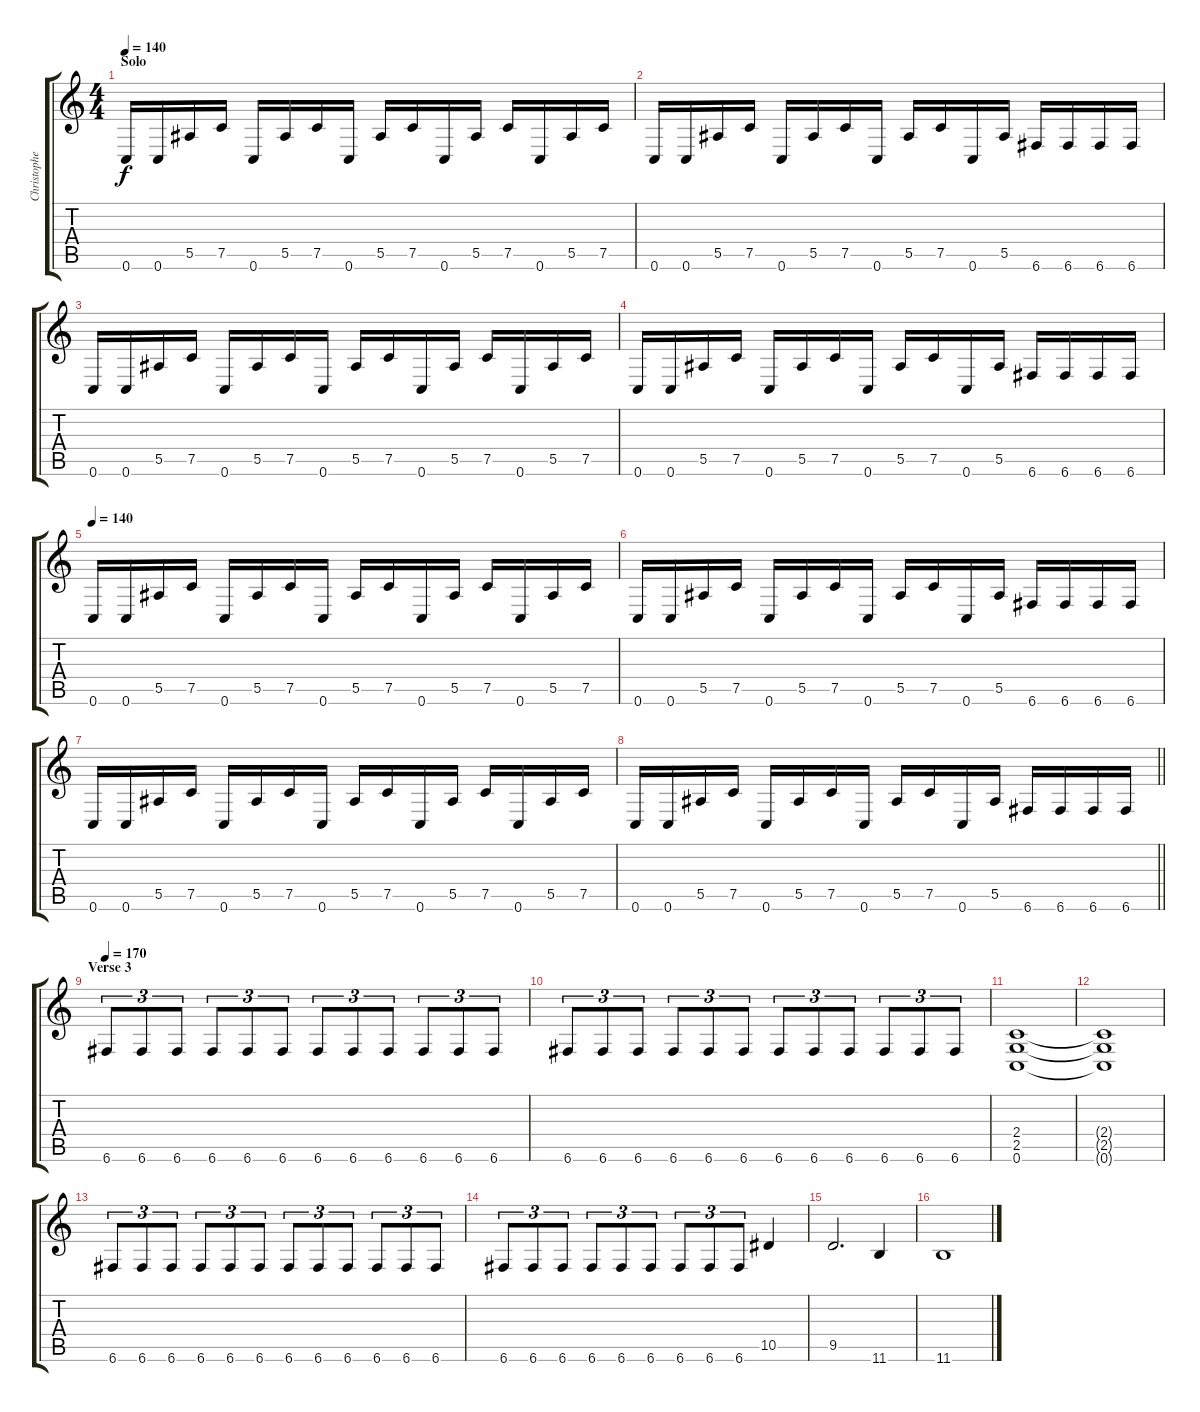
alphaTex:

\track ("Christopher Ammot" "Christophe") {instrument distortionguitar}
\staff {score tabs}
\tuning (C4 G3 Eb3 Bb2 F2 C2) {hide}
\ts (4 4)
\section ("" "Solo")
\tempo 140
\clef g2
\ks c
0.6.16{dy f} 0.6.16 5.5.16 7.5.16 0.6.16 5.5.16 7.5.16 0.6.16 5.5.16 7.5.16 0.6.16 5.5.16 7.5.16 0.6.16 5.5.16 7.5.16 |
0.6.16 0.6.16 5.5.16 7.5.16 0.6.16 5.5.16 7.5.16 0.6.16 5.5.16 7.5.16 0.6.16 5.5.16 6.6.16 6.6.16 6.6.16 6.6.16 |
0.6.16 0.6.16 5.5.16 7.5.16 0.6.16 5.5.16 7.5.16 0.6.16 5.5.16 7.5.16 0.6.16 5.5.16 7.5.16 0.6.16 5.5.16 7.5.16 |
0.6.16 0.6.16 5.5.16 7.5.16 0.6.16 5.5.16 7.5.16 0.6.16 5.5.16 7.5.16 0.6.16 5.5.16 6.6.16 6.6.16 6.6.16 6.6.16 |
\tempo 140
0.6.16 0.6.16 5.5.16 7.5.16 0.6.16 5.5.16 7.5.16 0.6.16 5.5.16 7.5.16 0.6.16 5.5.16 7.5.16 0.6.16 5.5.16 7.5.16 |
0.6.16 0.6.16 5.5.16 7.5.16 0.6.16 5.5.16 7.5.16 0.6.16 5.5.16 7.5.16 0.6.16 5.5.16 6.6.16 6.6.16 6.6.16 6.6.16 |
0.6.16 0.6.16 5.5.16 7.5.16 0.6.16 5.5.16 7.5.16 0.6.16 5.5.16 7.5.16 0.6.16 5.5.16 7.5.16 0.6.16 5.5.16 7.5.16 |
\barLineRight lightlight
0.6.16 0.6.16 5.5.16 7.5.16 0.6.16 5.5.16 7.5.16 0.6.16 5.5.16 7.5.16 0.6.16 5.5.16 6.6.16 6.6.16 6.6.16 6.6.16 |
\section ("" "Verse 3")
\tempo 170
6.6.8{tu (3 2)} 6.6.8{tu (3 2)} 6.6.8{tu (3 2)} 6.6.8{tu (3 2)} 6.6.8{tu (3 2)} 6.6.8{tu (3 2)} 6.6.8{tu (3 2)} 6.6.8{tu (3 2)} 6.6.8{tu (3 2)} 6.6.8{tu (3 2)} 6.6.8{tu (3 2)} 6.6.8{tu (3 2)} |
6.6.8{tu (3 2)} 6.6.8{tu (3 2)} 6.6.8{tu (3 2)} 6.6.8{tu (3 2)} 6.6.8{tu (3 2)} 6.6.8{tu (3 2)} 6.6.8{tu (3 2)} 6.6.8{tu (3 2)} 6.6.8{tu (3 2)} 6.6.8{tu (3 2)} 6.6.8{tu (3 2)} 6.6.8{tu (3 2)} |
(2.4 2.5 0.6).1 |
(2.4{t} 2.5{t} 0.6{t}).1 |
6.6.8{tu (3 2)} 6.6.8{tu (3 2)} 6.6.8{tu (3 2)} 6.6.8{tu (3 2)} 6.6.8{tu (3 2)} 6.6.8{tu (3 2)} 6.6.8{tu (3 2)} 6.6.8{tu (3 2)} 6.6.8{tu (3 2)} 6.6.8{tu (3 2)} 6.6.8{tu (3 2)} 6.6.8{tu (3 2)} |
6.6.8{tu (3 2)} 6.6.8{tu (3 2)} 6.6.8{tu (3 2)} 6.6.8{tu (3 2)} 6.6.8{tu (3 2)} 6.6.8{tu (3 2)} 6.6.8{tu (3 2)} 6.6.8{tu (3 2)} 6.6.8{tu (3 2)} 10.5.4 |
9.5.2{d} 11.6.4 |
11.6.1
